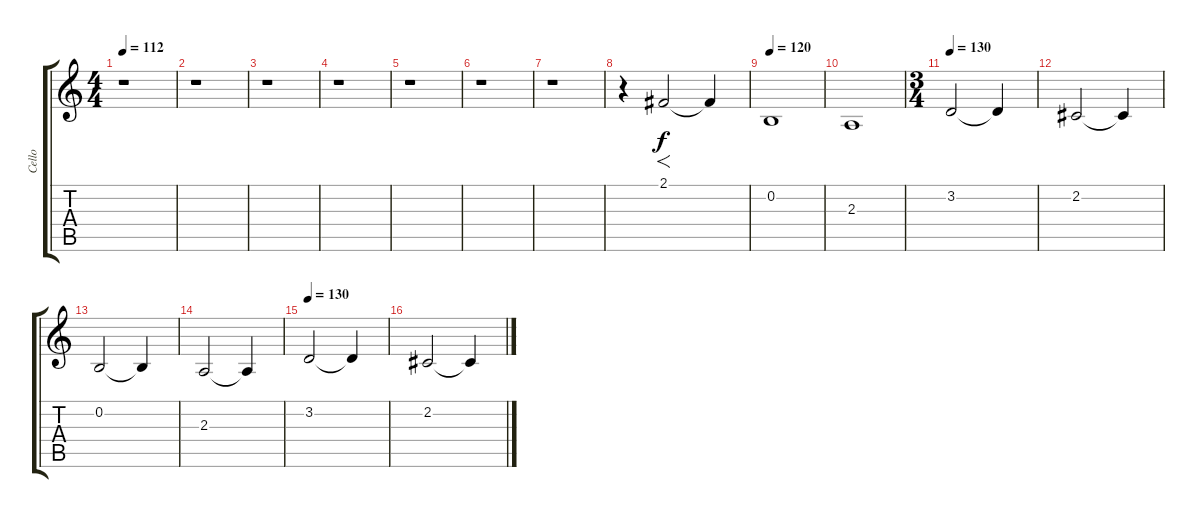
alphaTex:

\track ("Cello" "Cello") {instrument cello}
\staff {score tabs}
\tuning (E4 B3 G3 D3 A2 E2) {hide}
\ts (4 4)
\tempo 112
\clef g2
\ks c
r.1{dy f} |
r.1 |
r.1 |
r.1 |
r.1 |
r.1 |
r.1 |
r.4 2.1.2{f} 2.1{t}.4 |
\tempo 120
0.2.1 |
2.3.1 |
\ts (3 4)
\tempo 130
3.2.2 3.2{t}.4 |
2.2.2 2.2{t}.4 |
0.2.2 0.2{t}.4 |
2.3.2 2.3{t}.4 |
\tempo 130
3.2.2 3.2{t}.4 |
2.2.2 2.2{t}.4
